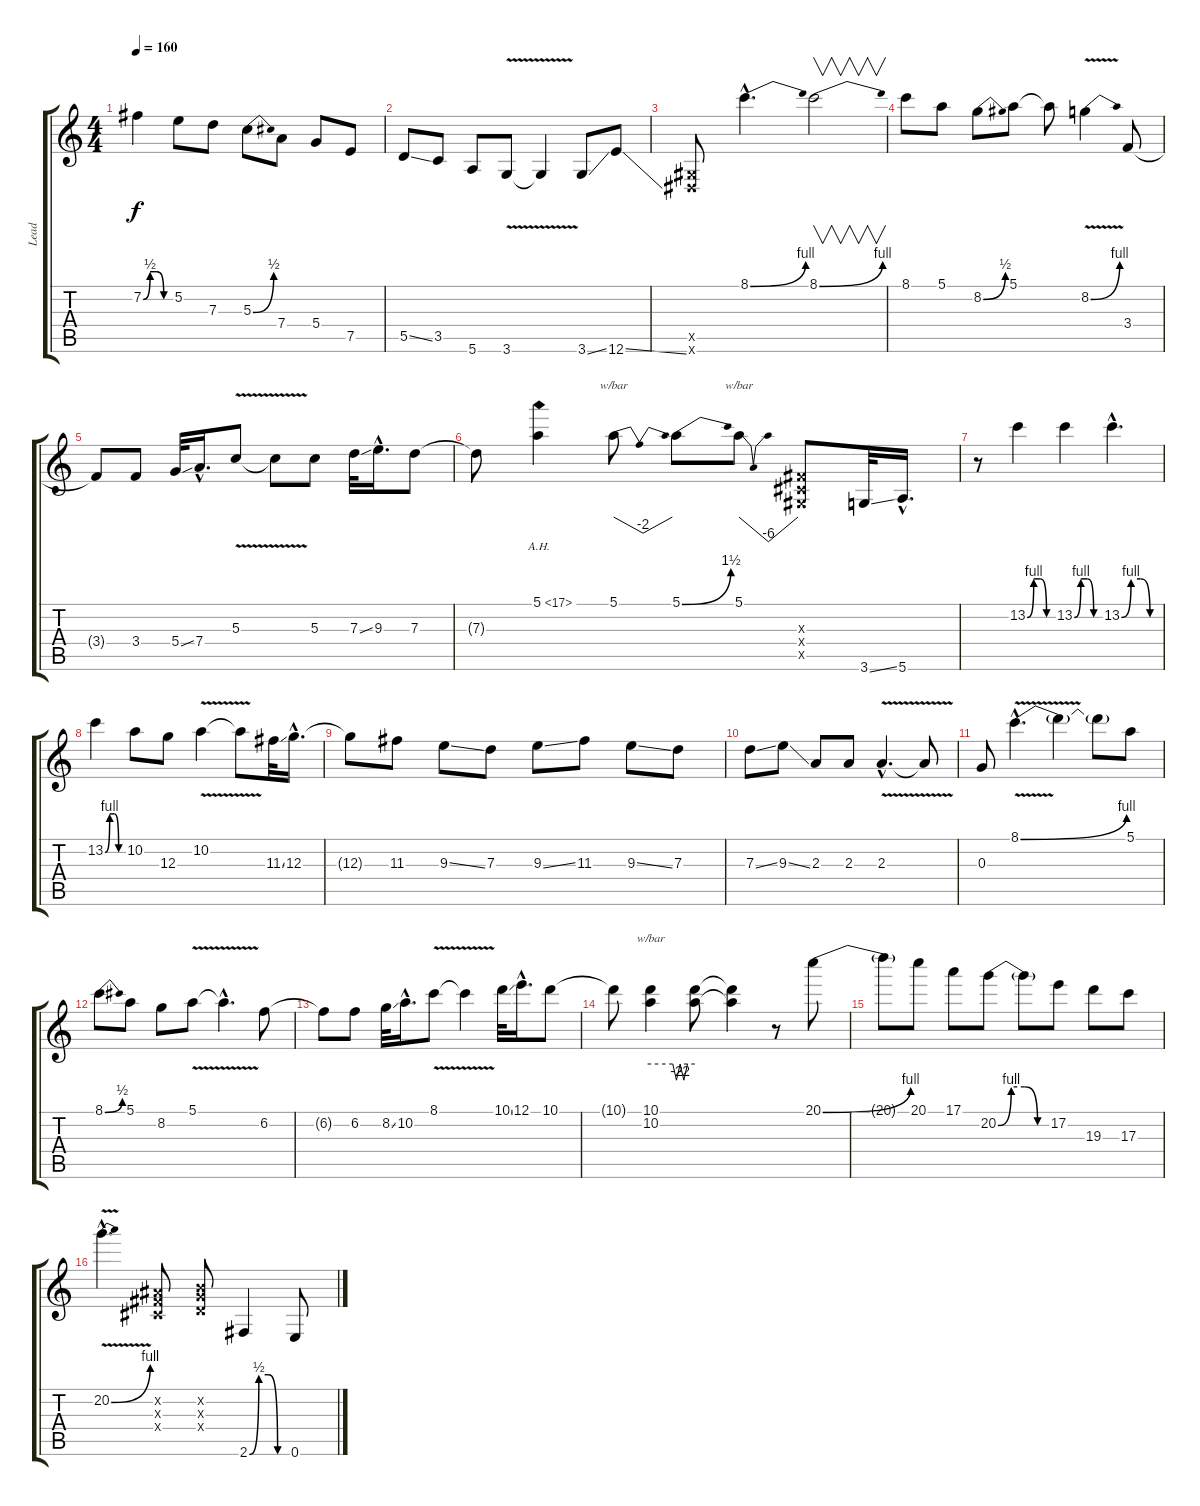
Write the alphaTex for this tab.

\track ("Lead" "Lead") {instrument distortionguitar}
\staff {score tabs}
\tuning (E4 B3 G3 D3 A2 E2) {hide}
\ts (4 4)
\tempo 160
\clef g2
\ks c
7.2{be (custom 0 0 15 2 30 2 45 0 60 0)}.4{dy f} 5.2.8 7.3.8 5.3{be (bend 0 0 60 2)}.8 7.4.8 5.4.8 7.5.8 |
5.5{ss}.8 3.5.8 5.6.8 3.6{v}.8 3.6{t}.4 3.6{ss}.8 12.6{ss}.8 |
(-1.5{x} -1.6{x}).8 8.1{be (bend 0 0 60 4) hac}.4{d} 8.1{be (bend 0 0 60 4)}.2{v} |
8.1.8 5.1.8 8.2{be (bend 0 0 60 2)}.8 5.1.8 5.1{t}.8 8.2{be (bend 0 0 60 4) v}.4 3.4.8 |
3.4{t}.8 3.4.8 5.4{ss}.32 7.4{hac}.16{d} 5.3{v}.8 5.3{t}.8 5.3.8 7.3{ss}.32 9.3{hac}.16{d} 7.3.8 |
7.3{t}.8 5.1{ah 12}.4 5.1.8{tbe (dip default 0 0 30 -8 60 0)} 5.1{be (bend 0 0 60 6)}.8 5.1.8{tbe (dip default 0 0 30 -24 60 0)} (-1.3{x} -1.4{x} -1.5{x}).8 3.6{ss}.32 5.6{hac}.16{d} |
r.8 13.2{be (custom 0 0 15 4 30 4 45 0 60 0)}.4 13.2{be (custom 0 0 15 4 30 4 45 0 60 0)}.4 13.2{be (custom 0 0 15 4 30 4 45 0 60 0) hac}.4{d} |
13.2{be (custom 0 0 15 4 30 4 45 0 60 0)}.4 10.2.8 12.3.8 10.2{v}.4 10.2{t}.8 11.3{ss}.32 12.3{hac}.16{d} |
12.3{t}.8 11.3.8 9.3{ss}.8 7.3.8 9.3{ss}.8 11.3.8 9.3{ss}.8 7.3.8 |
7.3{ss}.8 9.3{ss}.8 2.3.8 2.3.8 2.3{v hac}.4{d} 2.3{t}.8 |
0.3.8 8.1{be (bend 0 0 60 4) v hac}.4{d} 8.1{t}.4 8.1{t}.8 5.1.8 |
8.1{be (bend 0 0 60 2)}.8 5.1.8 8.2.8 5.1{v}.8 5.1{hac t}.4{d} 6.2.8 |
6.2{t}.8 6.2.8 8.2{ss}.32 10.2{hac}.16{d} 8.1{v}.8 8.1{t}.4 10.1{ss}.32 12.1{hac}.16{d} 10.1.8 |
10.1{t}.8 (10.1 10.2).4{tbe (custom default 0 0 30 0 35 -8 40 0 45 -8 50 0 60 0)} (10.1{t} 10.2{t}).8 (10.1{t} 10.2{t}).4 r.8 20.1{be (bend 0 0 60 4)}.8 |
20.1{t}.8 20.1.8 17.1.8 20.2{be (custom 0 0 15 4 30 4 45 0 60 0)}.8 20.2{t}.8 17.2.8 19.3.8 17.3.8 |
20.2{be (bend 0 0 60 4) v hac}.4{d} (-1.2{x} -1.3{x} -1.4{x}).8 (0.2{x} 0.3{x} 0.4{x}).8 2.6{be (custom 0 0 15 2 30 2 45 0 60 0)}.4 0.6.8
